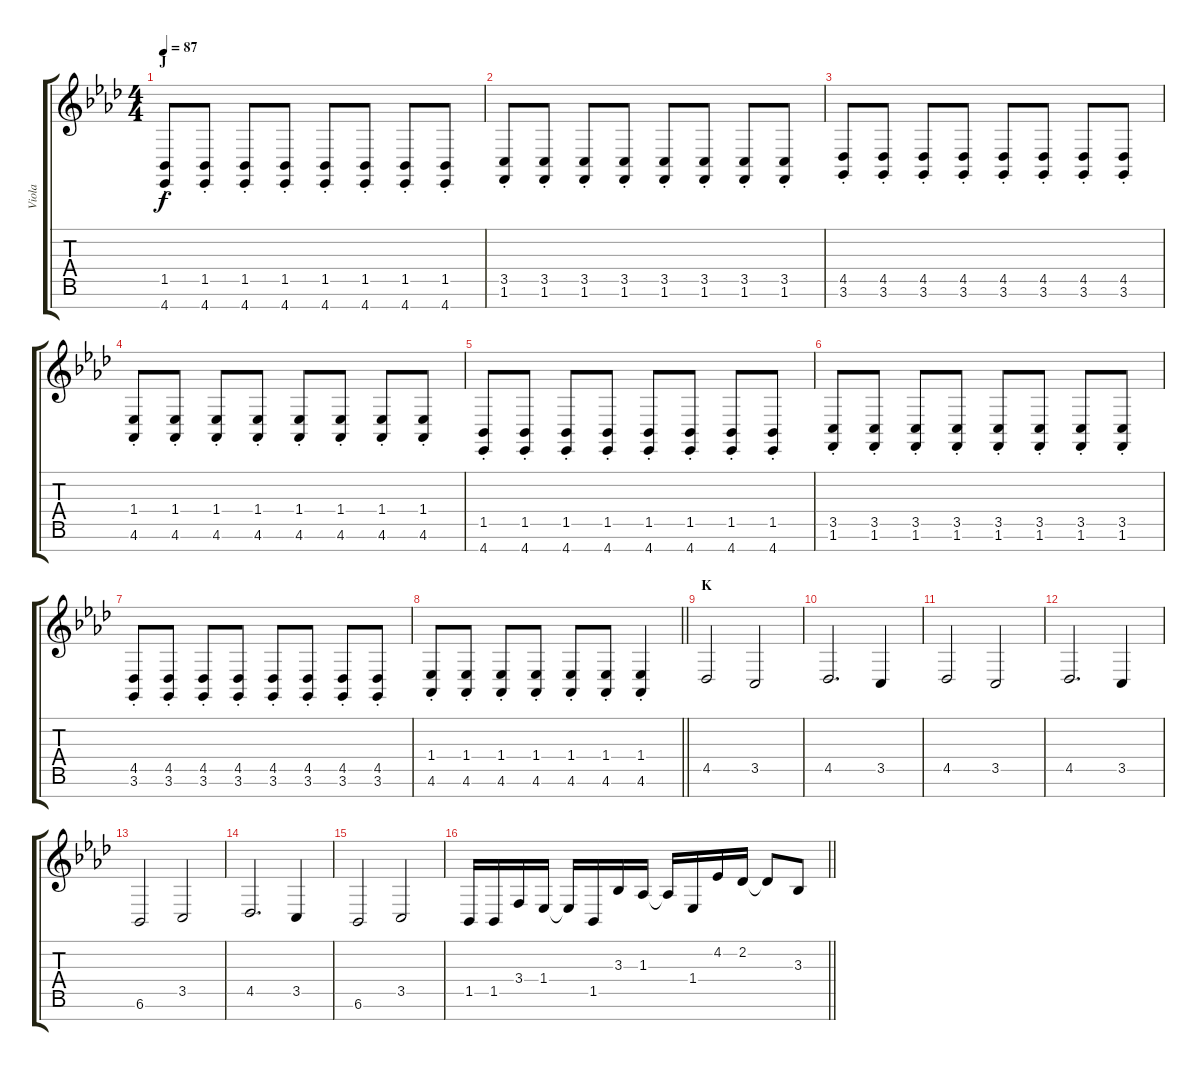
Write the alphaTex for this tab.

\track ("Viola" "Viola") {instrument viola}
\staff {score tabs}
\tuning (E4 B3 G3 D3 A2 E2 B1) {hide}
\ts (4 4)
\section ("" "J")
\tempo 87
\clef g2
\ks ab
(1.5{st} 4.7{st}).8{dy f} (1.5{st} 4.7{st}).8 (1.5{st} 4.7{st}).8 (1.5{st} 4.7{st}).8 (1.5{st} 4.7{st}).8 (1.5{st} 4.7{st}).8 (1.5{st} 4.7{st}).8 (1.5{st} 4.7{st}).8 |
(3.5{st} 1.6{st}).8 (3.5{st} 1.6{st}).8 (3.5{st} 1.6{st}).8 (3.5{st} 1.6{st}).8 (3.5{st} 1.6{st}).8 (3.5{st} 1.6{st}).8 (3.5{st} 1.6{st}).8 (3.5{st} 1.6{st}).8 |
(4.5{st} 3.6{st}).8 (4.5{st} 3.6{st}).8 (4.5{st} 3.6{st}).8 (4.5{st} 3.6{st}).8 (4.5{st} 3.6{st}).8 (4.5{st} 3.6{st}).8 (4.5{st} 3.6{st}).8 (4.5{st} 3.6{st}).8 |
(1.4{st} 4.6{st}).8 (1.4{st} 4.6{st}).8 (1.4{st} 4.6{st}).8 (1.4{st} 4.6{st}).8 (1.4{st} 4.6{st}).8 (1.4{st} 4.6{st}).8 (1.4{st} 4.6{st}).8 (1.4{st} 4.6{st}).8 |
(1.5{st} 4.7{st}).8 (1.5{st} 4.7{st}).8 (1.5{st} 4.7{st}).8 (1.5{st} 4.7{st}).8 (1.5{st} 4.7{st}).8 (1.5{st} 4.7{st}).8 (1.5{st} 4.7{st}).8 (1.5{st} 4.7{st}).8 |
(3.5{st} 1.6{st}).8 (3.5{st} 1.6{st}).8 (3.5{st} 1.6{st}).8 (3.5{st} 1.6{st}).8 (3.5{st} 1.6{st}).8 (3.5{st} 1.6{st}).8 (3.5{st} 1.6{st}).8 (3.5{st} 1.6{st}).8 |
(4.5{st} 3.6{st}).8 (4.5{st} 3.6{st}).8 (4.5{st} 3.6{st}).8 (4.5{st} 3.6{st}).8 (4.5{st} 3.6{st}).8 (4.5{st} 3.6{st}).8 (4.5{st} 3.6{st}).8 (4.5{st} 3.6{st}).8 |
\barLineRight lightlight
(1.4{st} 4.6{st}).8 (1.4{st} 4.6{st}).8 (1.4{st} 4.6{st}).8 (1.4{st} 4.6{st}).8 (1.4{st} 4.6{st}).8 (1.4{st} 4.6{st}).8 (1.4{st} 4.6{st}).4 |
\section ("" "K")
4.5.2{volume 11} 3.5.2 |
4.5.2{d volume 10} 3.5.4 |
4.5.2{volume 11} 3.5.2 |
4.5.2{d volume 10} 3.5.4 |
6.6.2{volume 11} 3.5.2 |
4.5.2{d volume 10} 3.5.4 |
6.6.2{volume 11} 3.5.2 |
\barLineRight lightlight
1.5.16{volume 10} 1.5.16 3.4.16 1.4.16 1.4{t}.16 1.5.16 3.3.16 1.3.16 1.3{t}.16 1.4.16 4.2.16 2.2.16 2.2{t}.8 3.3.8
